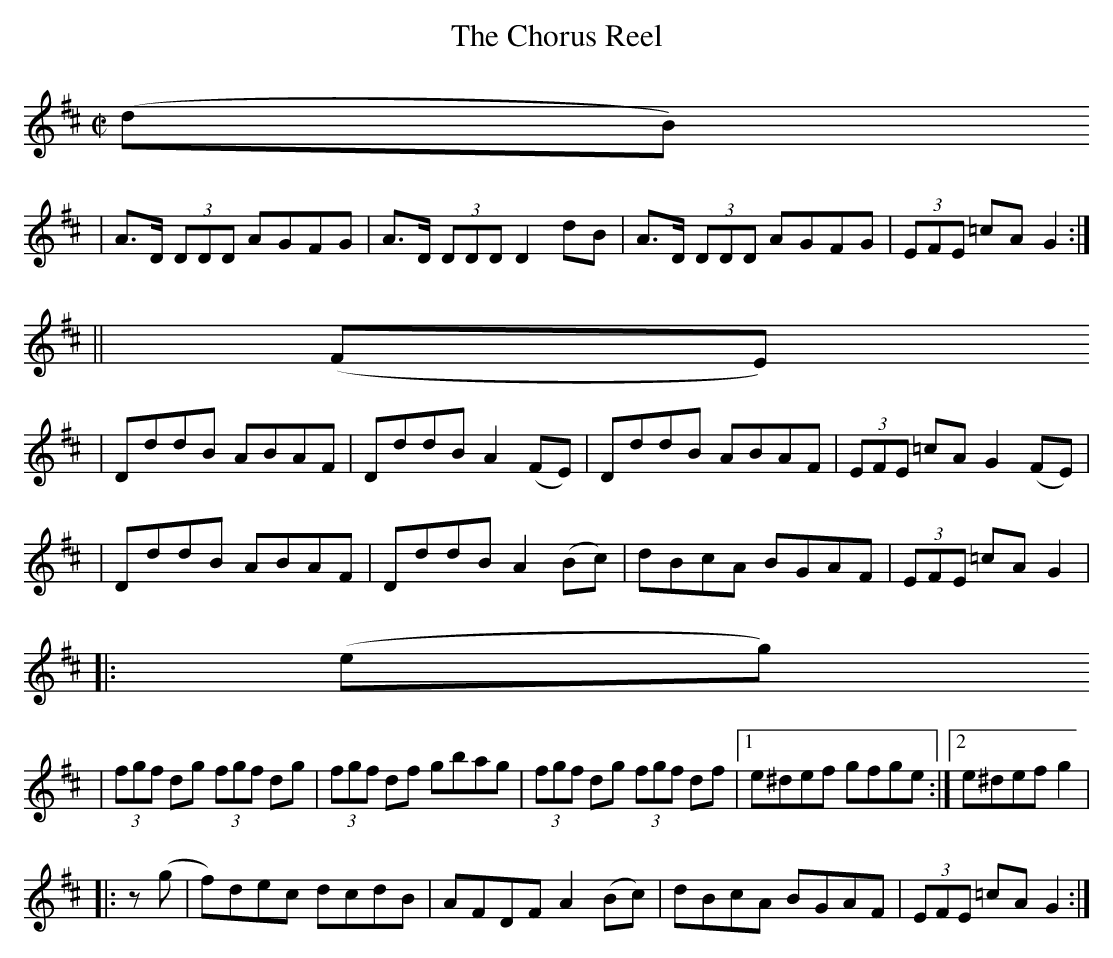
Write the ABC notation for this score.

X:1
T: The Chorus Reel
M: C|
L: 1/8
K: D
(dB)
| A>D (3DDD AGFG | A>D (3DDDD2dB | A>D (3DDD AGFG | (3EFE =cAG2 :|
|| (FE)
| DddB ABAF | DddBA2(FE) | DddB ABAF | (3EFE =cAG2(FE) |
| DddB ABAF | DddBA2(Bc) | dBcA BGAF | (3EFE =cAG2 |
|: (eg)
| (3fgf dg (3fgf dg | (3fgf df gbag | (3fgf dg (3fgf df |1 e^def gfge :|2 e^defg2 |
|: z(g | f)dec dcdB | AFDFA2(Bc) | dBcA BGAF | (3EFE =cAG2 :|
